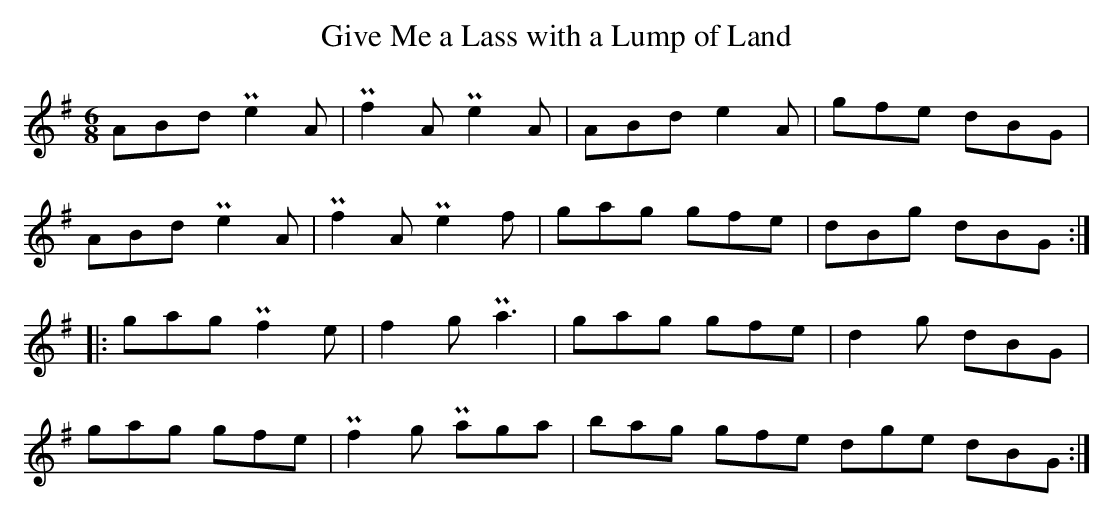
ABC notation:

X:1
U: ~ = !turn!
T:Give Me a Lass with a Lump of Land
L:1/8
M:6/8
K:G
ABd Pe2 A | Pf2 A Pe2 A | ABd e2 A | gfe dBG |
ABd Pe2 A | Pf2 A Pe2 f | gag gfe | dBg dBG ::
gag Pf2 e | f2 g Pa3 | gag gfe | d2 g dBG |
gag gfe | Pf2 g Paga | bag gfe dge dBG :|]
